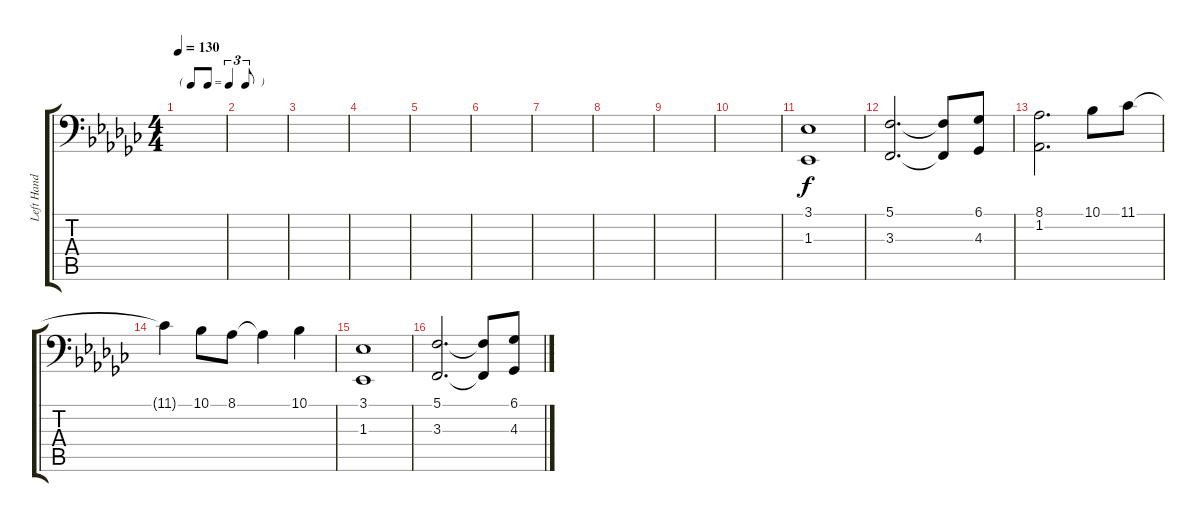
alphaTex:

\track ("Left Hand" "Left Hand") {instrument acousticgrandpiano}
\staff {score tabs}
\tuning (C3 G2 D2 A1 E1 B0) {hide}
\ts (4 4)
\tf triplet8th
\tempo 130
\clef f4
\ks gb
|
|
|
|
|
|
|
|
|
|
(3.1 1.3).1 |
(5.1 3.3).2{d} (5.1{t} 3.3{t}).8 (6.1 4.3).8 |
(8.1 1.2).2{d} 10.1.8 11.1.8 |
11.1{t}.4 10.1.8 8.1.8 8.1{t}.4 10.1.4 |
(3.1 1.3).1 |
(5.1 3.3).2{d} (5.1{t} 3.3{t}).8 (6.1 4.3).8
